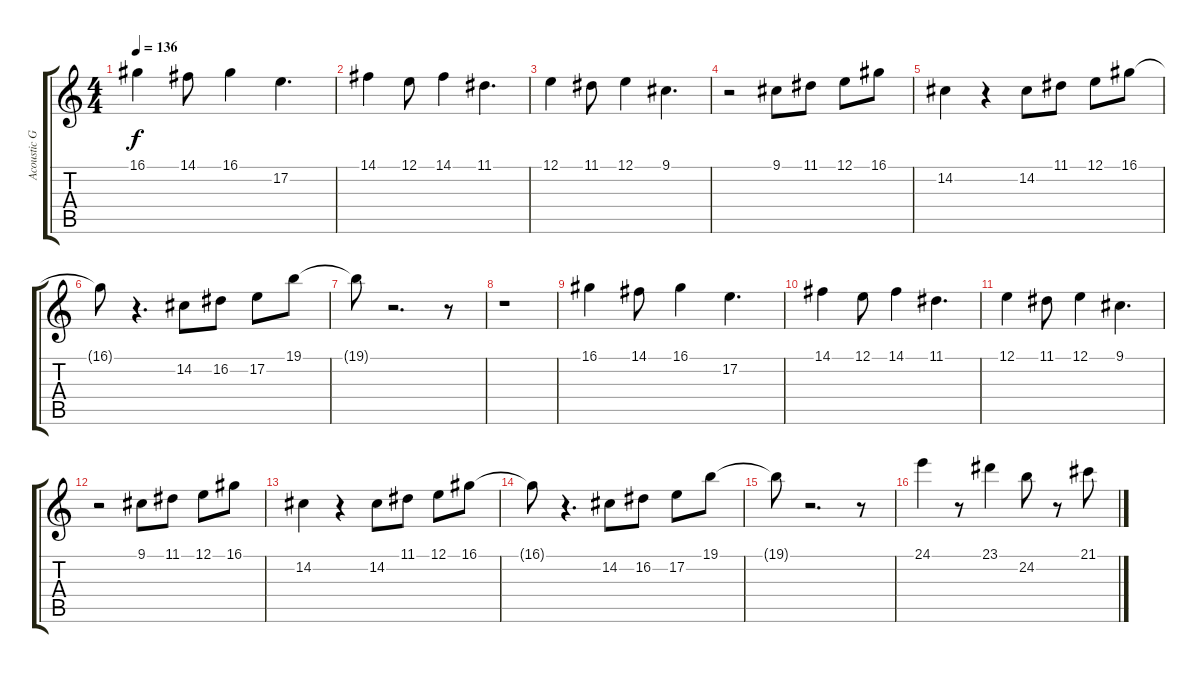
\track ("Acoustic Grand Piano" "Acoustic G") {instrument acousticgrandpiano}
\staff {score tabs}
\tuning (E4 B3 G3 D3 A2 E2) {hide}
\ts (4 4)
\tempo 136
\clef g2
\ks c
16.1.4{dy f} 14.1.8 16.1.4 17.2.4{d} |
14.1.4 12.1.8 14.1.4 11.1.4{d} |
12.1.4 11.1.8 12.1.4 9.1.4{d} |
r.2 9.1.8 11.1.8 12.1.8 16.1.8 |
14.2.4 r.4 14.2.8 11.1.8 12.1.8 16.1.8 |
16.1{t}.8 r.4{d} 14.2.8 16.2.8 17.2.8 19.1.8 |
19.1{t}.8 r.2{d} r.8 |
r.1 |
16.1.4 14.1.8 16.1.4 17.2.4{d} |
14.1.4 12.1.8 14.1.4 11.1.4{d} |
12.1.4 11.1.8 12.1.4 9.1.4{d} |
r.2 9.1.8 11.1.8 12.1.8 16.1.8 |
14.2.4 r.4 14.2.8 11.1.8 12.1.8 16.1.8 |
16.1{t}.8 r.4{d} 14.2.8 16.2.8 17.2.8 19.1.8 |
19.1{t}.8 r.2{d} r.8 |
24.1.4 r.8 23.1.4 24.2.8 r.8 21.1.8
